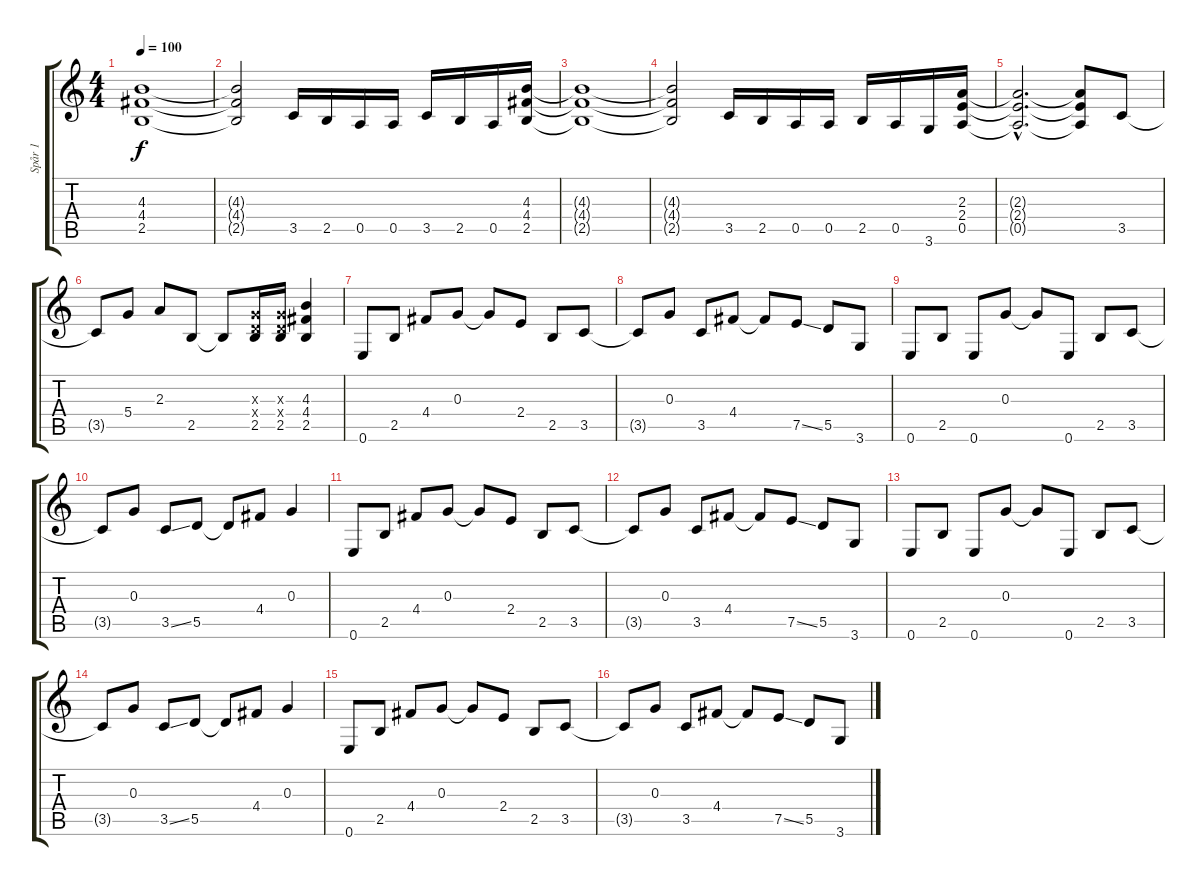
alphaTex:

\track ("Spår 1" "Spår 1") {instrument distortionguitar}
\staff {score tabs}
\tuning (E4 B3 G3 D3 A2 E2) {hide}
\ts (4 4)
\tempo 100
\clef g2
\ks c
(4.3{t} 4.4{t} 2.5{t}).1{dy f} |
(4.3{t} 4.4{t} 2.5{t}).2 3.5.16 2.5.16 0.5.16 0.5.16 3.5.16 2.5.16 0.5.16 (4.3 4.4 2.5).16 |
(4.3{t} 4.4{t} 2.5{t}).1 |
(4.3{t} 4.4{t} 2.5{t}).2 3.5.16 2.5.16 0.5.16 0.5.16 2.5.16 0.5.16 3.6.16 (2.3 2.4 0.5).16 |
(2.3{hac t} 2.4{hac t} 0.5{hac t}).2{d} (2.3{t} 2.4{t} 0.5{t}).8 3.5.8 |
3.5{t}.8 5.4.8 2.3.8 2.5.8 2.5{t}.8 (0.3{x} 0.4{x} 2.5).16 (0.3{x} 0.4{x} 2.5).16 (4.3 4.4 2.5).4 |
0.6.8 2.5.8 4.4.8 0.3.8 0.3{t}.8 2.4.8 2.5.8 3.5.8 |
3.5{t}.8 0.3.8 3.5.8 4.4.8 4.4{t}.8 7.5{ss}.8 5.5.8 3.6.8 |
0.6.8 2.5.8 0.6.8 0.3.8 0.3{t}.8 0.6.8 2.5.8 3.5.8 |
3.5{t}.8 0.3.8 3.5{ss}.8 5.5.8 5.5{t}.8 4.4.8 0.3.4 |
0.6.8 2.5.8 4.4.8 0.3.8 0.3{t}.8 2.4.8 2.5.8 3.5.8 |
3.5{t}.8 0.3.8 3.5.8 4.4.8 4.4{t}.8 7.5{ss}.8 5.5.8 3.6.8 |
0.6.8 2.5.8 0.6.8 0.3.8 0.3{t}.8 0.6.8 2.5.8 3.5.8 |
3.5{t}.8 0.3.8 3.5{ss}.8 5.5.8 5.5{t}.8 4.4.8 0.3.4 |
0.6.8 2.5.8 4.4.8 0.3.8 0.3{t}.8 2.4.8 2.5.8 3.5.8 |
3.5{t}.8 0.3.8 3.5.8 4.4.8 4.4{t}.8 7.5{ss}.8 5.5.8 3.6.8
